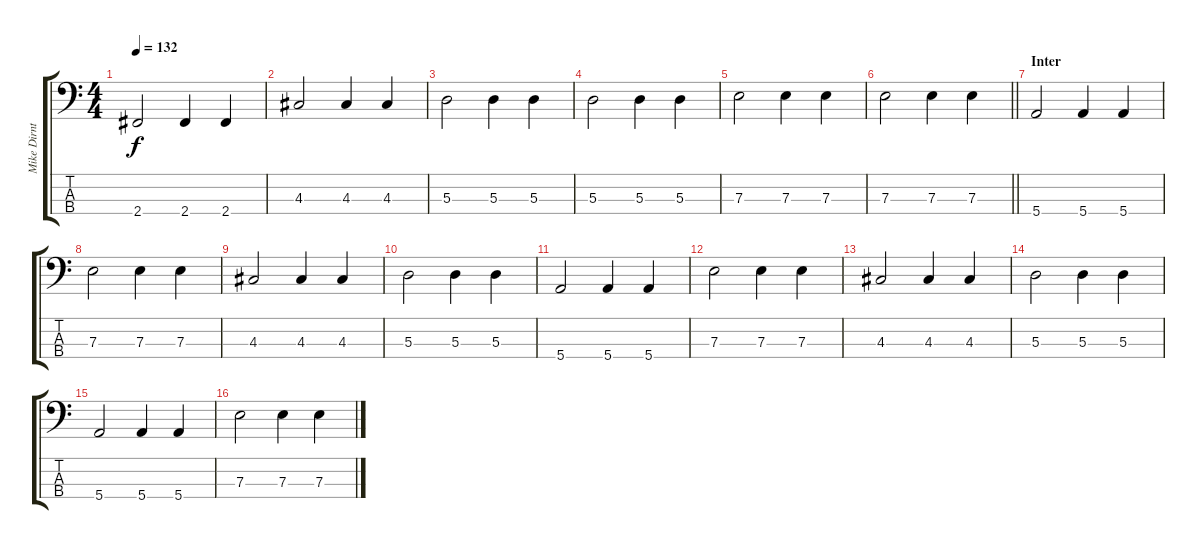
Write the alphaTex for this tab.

\track ("Mike Dirnt [Bass]" "Mike Dirnt") {instrument electricbasspick}
\staff {score tabs}
\tuning (G2 D2 A1 E1) {hide}
\ts (4 4)
\tempo 132
\clef f4
\ks c
2.4.2{dy f} 2.4.4 2.4.4 |
4.3.2 4.3.4 4.3.4 |
5.3.2 5.3.4 5.3.4 |
5.3.2 5.3.4 5.3.4 |
7.3.2 7.3.4 7.3.4 |
\barLineRight lightlight
7.3.2 7.3.4 7.3.4 |
\section ("" "Inter")
5.4.2 5.4.4 5.4.4 |
7.3.2 7.3.4 7.3.4 |
4.3.2 4.3.4 4.3.4 |
5.3.2 5.3.4 5.3.4 |
5.4.2 5.4.4 5.4.4 |
7.3.2 7.3.4 7.3.4 |
4.3.2 4.3.4 4.3.4 |
5.3.2 5.3.4 5.3.4 |
5.4.2 5.4.4 5.4.4 |
7.3.2 7.3.4 7.3.4
